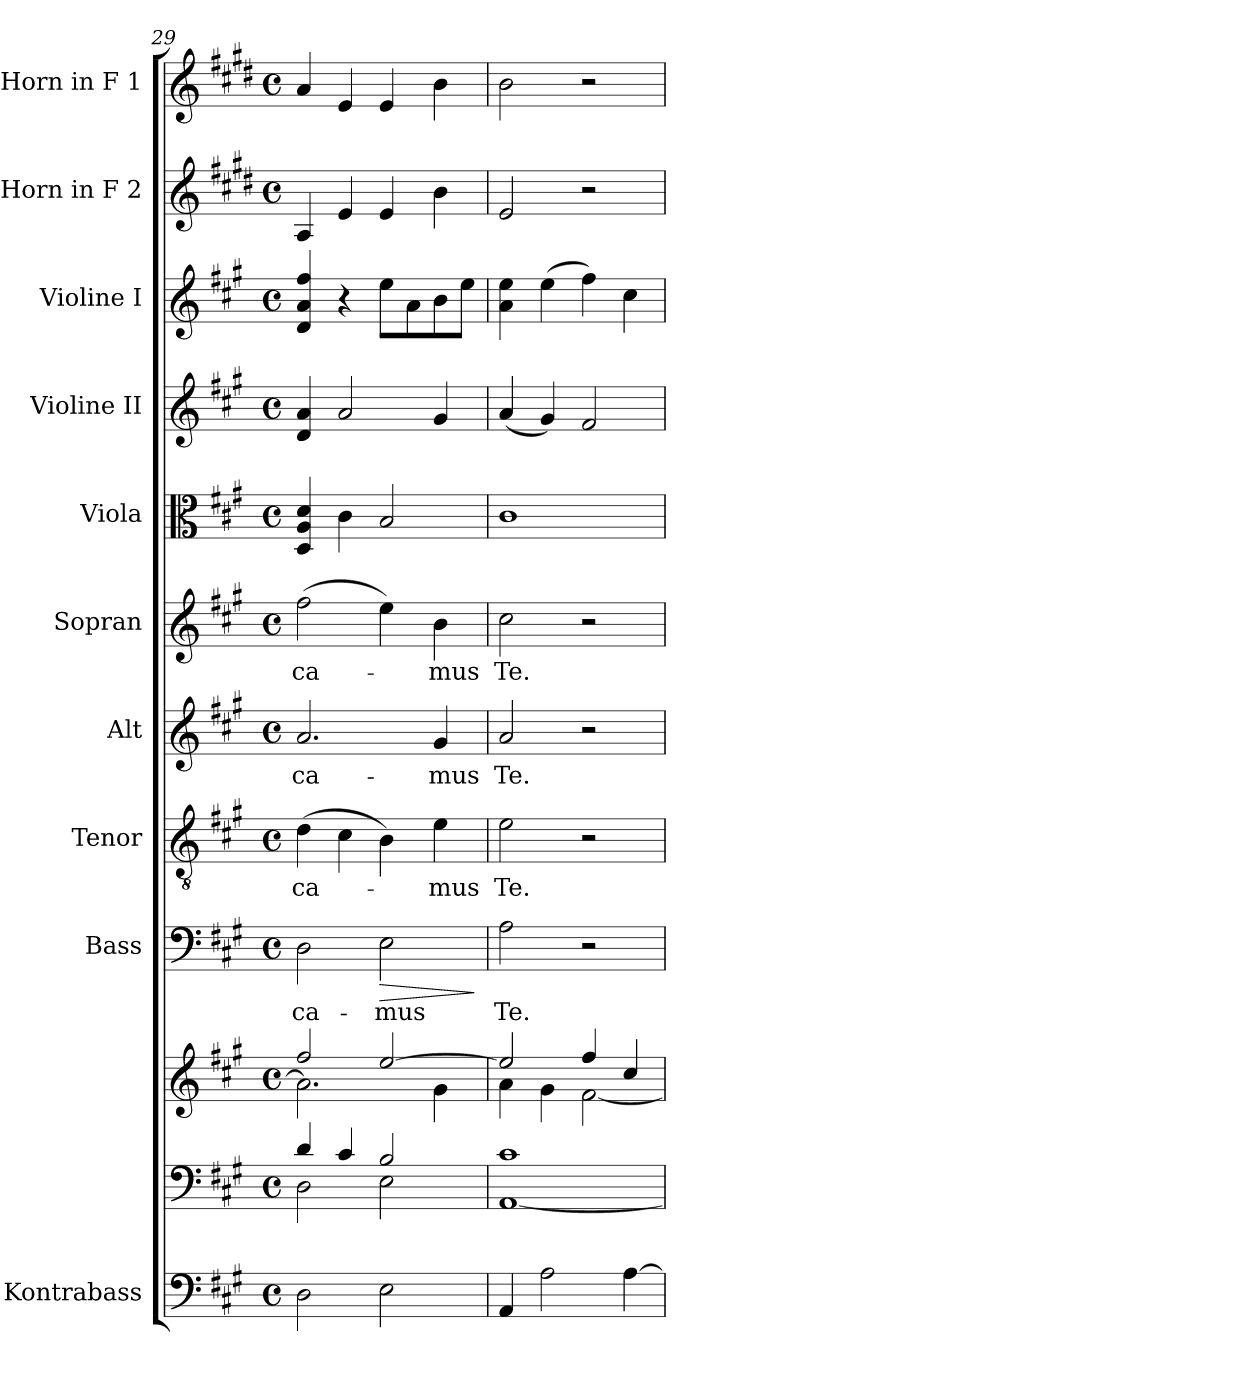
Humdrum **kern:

**kern	**kern	**kern	**kern	**text	**dynam	**kern	**text	**kern	**text	**kern	**text	**kern	**kern	**kern	**kern	**kern
*part11	*part10	*part10	*part9	*part9	*part9	*part8	*part8	*part7	*part7	*part6	*part6	*part5	*part4	*part3	*part2	*part1
*staff12	*staff11	*staff10	*staff9	*staff9	*staff9	*staff8	*staff8	*staff7	*staff7	*staff6	*staff6	*staff5	*staff4	*staff3	*staff2	*staff1
*I"Kontrabass	*	*	*I"Bass	*	*	*I"Tenor	*	*I"Alt	*	*I"Sopran	*	*I"Viola	*I"Violine II	*I"Violine I	*I"Horn in F 2	*I"Horn in F 1
*I'Kb.	*	*	*I'B.	*	*	*I'T.	*	*I'A.	*	*I'S.	*	*I'Vla.	*I'Vl. II	*I'Vl. I	*	*
*clefF4	*clefF4	*clefG2	*clefF4	*	*	*clefGv2	*	*clefG2	*	*clefG2	*	*clefC3	*clefG2	*clefG2	*clefG2	*clefG2
*ITrd7c12	*	*	*	*	*	*	*	*	*	*	*	*	*	*	*ITrd4c7	*ITrd4c7
*k[f#c#g#]	*k[f#c#g#]	*k[f#c#g#]	*k[f#c#g#]	*	*	*k[f#c#g#]	*	*k[f#c#g#]	*	*k[f#c#g#]	*	*k[f#c#g#]	*k[f#c#g#]	*k[f#c#g#]	*k[f#c#g#]	*k[f#c#g#]
*A:	*A:	*A:	*A:	*	*	*A:	*	*A:	*	*A:	*	*A:	*A:	*A:	*A:	*A:
*M4/4	*M4/4	*M4/4	*M4/4	*	*	*M4/4	*	*M4/4	*	*M4/4	*	*M4/4	*M4/4	*M4/4	*M4/4	*M4/4
*met(c)	*met(c)	*met(c)	*met(c)	*	*	*met(c)	*	*met(c)	*	*met(c)	*	*met(c)	*met(c)	*met(c)	*met(c)	*met(c)
=29	=29	=29	=29	=29	=29	=29	=29	=29	=29	=29	=29	=29	=29	=29	=29	=29
*	*^	*^	*	*	*	*	*	*	*	*	*	*	*	*	*	*
!	!	!	!	!	!	!LO:LY:b	!	!	!LO:LY:b	!	!LO:LY:b	!	!LO:LY:b	!	!	!	!	!
2DD\	4d/	2D\	2ff#/	2.a\]	2D\	-ca-	.	(>4d\	-ca-	2.a/	-ca-	(>2ff#\	-ca-	4D/ 4A/ 4d/	4d/ 4a/	4d/ 4a/ 4ff#/	4D/	4d/
.	4c#/	.	.	.	.	.	.	4c#\	.	.	.	.	.	4c#\	2a/	4r	4A/	4A/
!	!	!	!	!	!	!LO:LY:b	!LO:HP:b	!	!	!	!	!	!	!	!	!	!	!
2EE\	2B/	2E\	[>2ee/	.	2E\	-mus	>	4B\)	.	.	.	4ee\)	.	2B/	.	8ee\L	4A/	4A/
.	.	.	.	.	.	.	.	.	.	.	.	.	.	.	.	8a\	.	.
!	!	!	!	!	!	!	!	!	!LO:LY:b	!	!LO:LY:b	!	!LO:LY:b	!	!	!	!	!
.	.	.	.	4g#\	.	.	.	4e\	-mus	4g#/	-mus	4b\	-mus	.	4g#/	8b\	4e\	4e\
.	.	.	.	.	.	.	.	.	.	.	.	.	.	.	.	8ee\J	.	.
*	*v	*v	*	*	*	*	*	*	*	*	*	*	*	*	*	*	*	*
*	*	*v	*v	*	*	*	*	*	*	*	*	*	*	*	*	*	*
.	.	.	.	.	]	.	.	.	.	.	.	.	.	.	.	.
!!LO:PB:g=z
=30	=30	=30	=30	=30	=30	=30	=30	=30	=30	=30	=30	=30	=30	=30	=30	=30
*	*^	*^	*	*	*	*	*	*	*	*	*	*	*	*	*	*
!	!	!	!	!	!	!LO:LY:b	!	!	!LO:LY:b	!	!LO:LY:b	!	!LO:LY:b	!	!	!	!	!
4AAA/	1c#	[<1AA	2ee/]	4a\	2A\	Te.	.	2e\	Te.	2a/	Te.	2cc#\	Te.	1c#	(<4a/	4a\ 4ee\	2A/	2e\
2AA\	.	.	.	4g#\	.	.	.	.	.	.	.	.	.	.	4g#/)	(>4ee\	.	.
.	.	.	4ff#/	[<2f#\	2r	.	.	2r	.	2r	.	2r	.	.	2f#/	4ff#\)	2r	2r
[4AA\	.	.	4cc#/	.	.	.	.	.	.	.	.	.	.	.	.	4cc#\	.	.
*	*v	*v	*	*	*	*	*	*	*	*	*	*	*	*	*	*	*	*
*	*	*v	*v	*	*	*	*	*	*	*	*	*	*	*	*	*	*
=	=	=	=	=	=	=	=	=	=	=	=	=	=	=	=	=
*-	*-	*-	*-	*-	*-	*-	*-	*-	*-	*-	*-	*-	*-	*-	*-	*-
